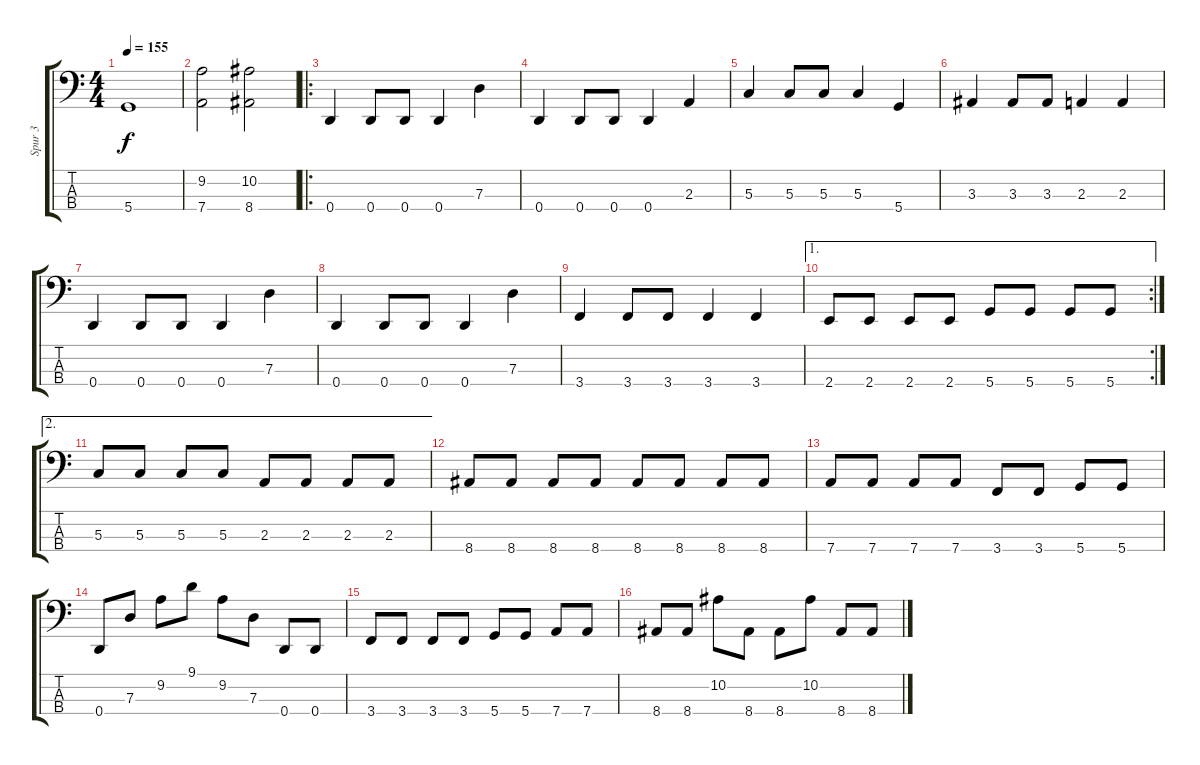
\track ("Spur 3" "Spur 3") {instrument electricbasspick}
\staff {score tabs}
\tuning (F2 C2 G1 D1) {hide}
\ts (4 4)
\tempo 155
\clef f4
\ks c
5.4.1{dy f} |
(9.2 7.4).2 (10.2 8.4).2 |
\ro
0.4.4 0.4.8 0.4.8 0.4.4 7.3.4 |
0.4.4 0.4.8 0.4.8 0.4.4 2.3.4 |
5.3.4 5.3.8 5.3.8 5.3.4 5.4.4 |
3.3.4 3.3.8 3.3.8 2.3.4 2.3.4 |
0.4.4 0.4.8 0.4.8 0.4.4 7.3.4 |
0.4.4 0.4.8 0.4.8 0.4.4 7.3.4 |
3.4.4 3.4.8 3.4.8 3.4.4 3.4.4 |
\ae 1
\rc 2
2.4.8 2.4.8 2.4.8 2.4.8 5.4.8 5.4.8 5.4.8 5.4.8 |
\ae 2
5.3.8 5.3.8 5.3.8 5.3.8 2.3.8 2.3.8 2.3.8 2.3.8 |
8.4.8 8.4.8 8.4.8 8.4.8 8.4.8 8.4.8 8.4.8 8.4.8 |
7.4.8 7.4.8 7.4.8 7.4.8 3.4.8 3.4.8 5.4.8 5.4.8 |
0.4.8 7.3.8 9.2.8 9.1.8 9.2.8 7.3.8 0.4.8 0.4.8 |
3.4.8 3.4.8 3.4.8 3.4.8 5.4.8 5.4.8 7.4.8 7.4.8 |
8.4.8 8.4.8 10.2.8 8.4.8 8.4.8 10.2.8 8.4.8 8.4.8
